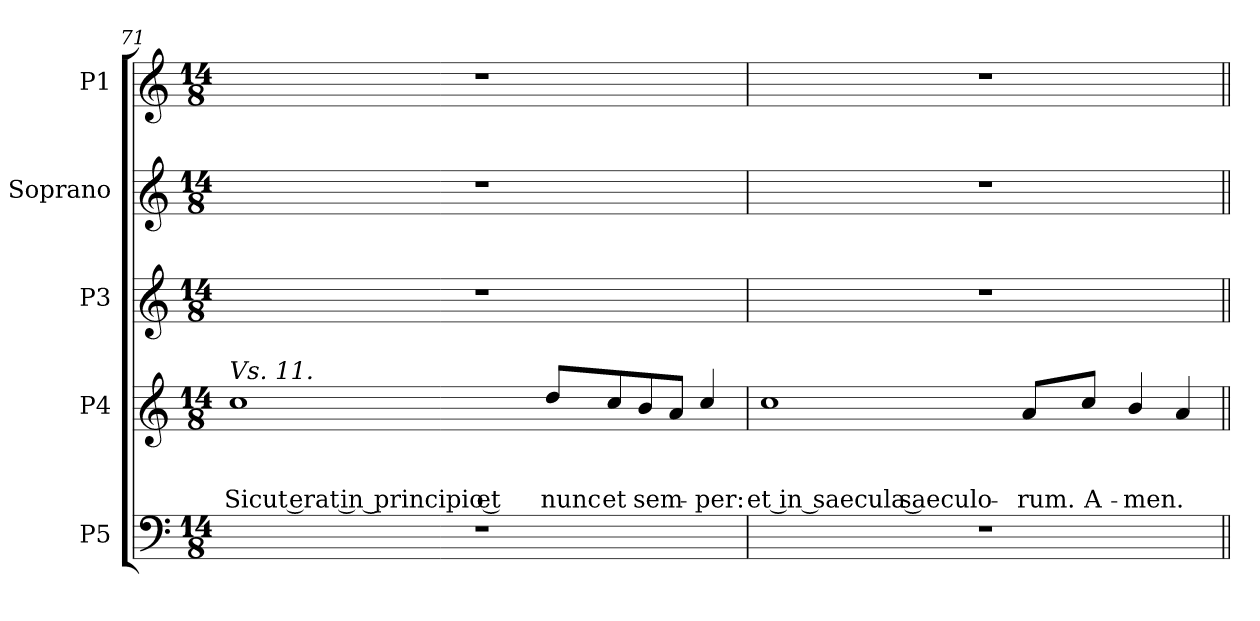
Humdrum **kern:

**kern	**kern	**text	**text	**text	**kern	**kern	**kern
*part5	*part4	*part4	*part4	*part4	*part3	*part2	*part1
*staff5	*staff4	*staff4	*staff4	*staff4	*staff3	*staff2	*staff1
*I"P5	*I"P4	*	*	*	*I"P3	*I"Soprano	*I"P1
*	*	*	*	*	*	*I'Sop.	*
!!LO:LB:g=z
*clefF4	*clefG2	*	*	*	*clefG2	*clefG2	*clefG2
*	*ITrd7c12	*	*	*	*	*	*
*k[]	*k[]	*	*	*	*k[]	*k[]	*k[]
*C:	*C:	*	*	*	*C:	*C:	*C:
*M14/8	*M14/8	*	*	*	*M14/8	*M14/8	*M14/8
=71	=71	=71	=71	=71	=71	=71	=71
!	!LO:TX:a:i:t=Vs. 11.	!	!	!	!	!	!
!LO:N:vis=1	!	!	!	!LO:LY:b	!LO:N:vis=1	!LO:N:vis=1	!LO:N:vis=1
1..r	1c	.	.	Sicut erat in principio et	1..r	1..r	1..r
!	!	!	!	!LO:LY:b	!	!	!
.	8d/L	.	.	nunc	.	.	.
!	!	!	!	!LO:LY:b	!	!	!
.	8c/	.	.	et	.	.	.
!	!	!	!	!LO:LY:b	!	!	!
.	8B/	.	.	sem-	.	.	.
.	8A/J	.	.	.	.	.	.
!	!	!	!	!LO:LY:b	!	!	!
.	4c/	.	.	-per:	.	.	.
=72	=72	=72	=72	=72	=72	=72	=72
!LO:N:vis=1	!	!	!	!LO:LY:b	!LO:N:vis=1	!LO:N:vis=1	!LO:N:vis=1
1..r	1c	.	.	et in saecula saeculo-	1..r	1..r	1..r
!	!	!	!	!LO:LY:b	!	!	!
.	8A/L	.	.	-rum.	.	.	.
!	!	!	!	!LO:LY:b	!	!	!
.	8c/J	.	.	A-	.	.	.
!	!	!	!	!LO:LY:b	!	!	!
.	4B/	.	.	-men.	.	.	.
.	4A/	.	.	.	.	.	.
=||	=||	=||	=||	=||	=||	=||	=||
*-	*-	*-	*-	*-	*-	*-	*-
